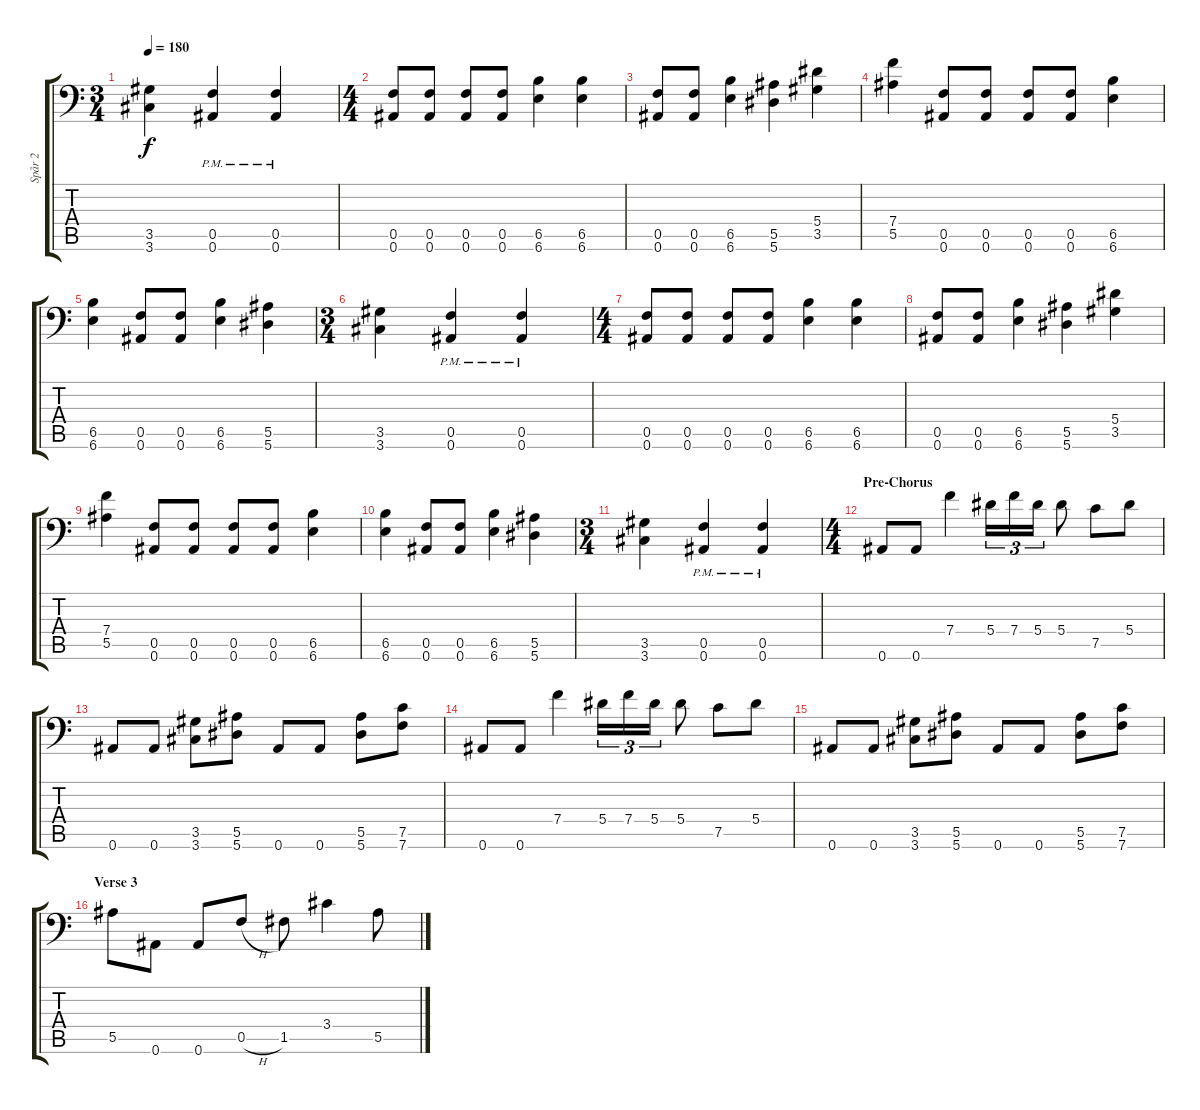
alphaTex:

\track ("Spår 2" "Spår 2") {instrument distortionguitar}
\staff {score tabs}
\tuning (C4 G3 Eb3 Bb2 F2 Bb1) {hide}
\ts (3 4)
\tempo 180
\clef f4
\ks c
(3.5 3.6).4{dy f} (0.5{pm} 0.6{pm}).4 (0.5{pm} 0.6{pm}).4 |
\ts (4 4)
(0.5 0.6).8 (0.5 0.6).8 (0.5 0.6).8 (0.5 0.6).8 (6.5 6.6).4 (6.5 6.6).4 |
(0.5 0.6).8 (0.5 0.6).8 (6.5 6.6).4 (5.5 5.6).4 (5.4 3.5).4 |
(7.4 5.5).4 (0.5 0.6).8 (0.5 0.6).8 (0.5 0.6).8 (0.5 0.6).8 (6.5 6.6).4 |
(6.5 6.6).4 (0.5 0.6).8 (0.5 0.6).8 (6.5 6.6).4 (5.5 5.6).4 |
\ts (3 4)
(3.5 3.6).4 (0.5{pm} 0.6{pm}).4 (0.5{pm} 0.6{pm}).4 |
\ts (4 4)
(0.5 0.6).8 (0.5 0.6).8 (0.5 0.6).8 (0.5 0.6).8 (6.5 6.6).4 (6.5 6.6).4 |
(0.5 0.6).8 (0.5 0.6).8 (6.5 6.6).4 (5.5 5.6).4 (5.4 3.5).4 |
(7.4 5.5).4 (0.5 0.6).8 (0.5 0.6).8 (0.5 0.6).8 (0.5 0.6).8 (6.5 6.6).4 |
(6.5 6.6).4 (0.5 0.6).8 (0.5 0.6).8 (6.5 6.6).4 (5.5 5.6).4 |
\ts (3 4)
(3.5 3.6).4 (0.5{pm} 0.6{pm}).4 (0.5{pm} 0.6{pm}).4 |
\ts (4 4)
\section ("" "Pre-Chorus")
0.6.8 0.6.8 7.4.4 5.4.16{tu (3 2)} 7.4.16{tu (3 2)} 5.4.16{tu (3 2)} 5.4.8 7.5.8 5.4.8 |
0.6.8 0.6.8 (3.5 3.6).8 (5.5 5.6).8 0.6.8 0.6.8 (5.5 5.6).8 (7.5 7.6).8 |
0.6.8 0.6.8 7.4.4 5.4.16{tu (3 2)} 7.4.16{tu (3 2)} 5.4.16{tu (3 2)} 5.4.8 7.5.8 5.4.8 |
0.6.8 0.6.8 (3.5 3.6).8 (5.5 5.6).8 0.6.8 0.6.8 (5.5 5.6).8 (7.5 7.6).8 |
\section ("" "Verse 3")
5.5.8 0.6.8 0.6.8 0.5{h}.8 1.5.8 3.4.4 5.5.8
